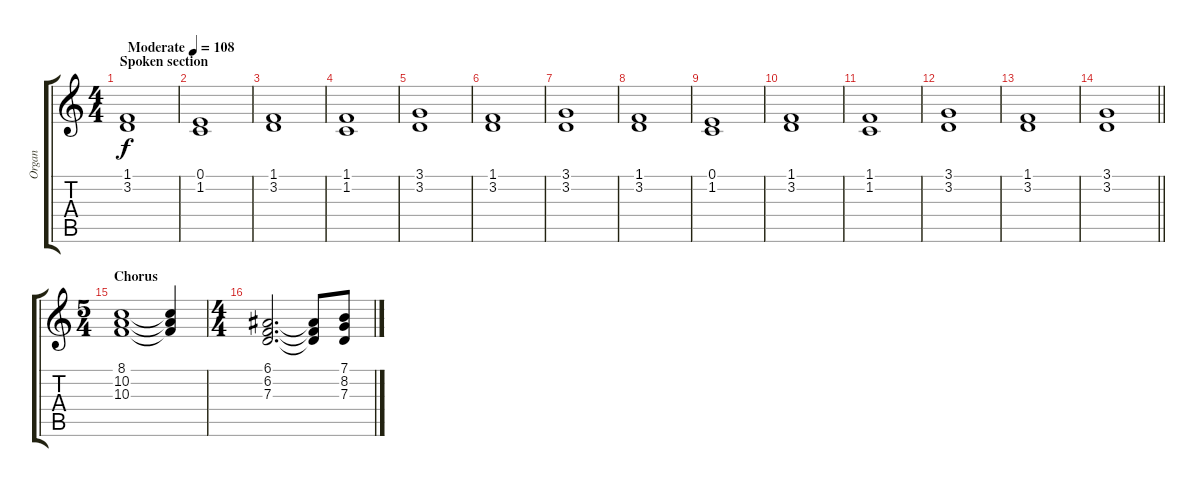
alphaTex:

\track ("Organ" "Organ") {instrument drawbarorgan}
\staff {score tabs}
\tuning (E4 B3 G3 D3 A2 E2) {hide}
\ts (4 4)
\section ("" "Spoken section")
\tempo (108 "Moderate")
\clef g2
\ks c
(1.1 3.2).1{dy f instrument drawbarorgan} |
(0.1 1.2).1 |
(1.1 3.2).1 |
(1.1 1.2).1 |
(3.1 3.2).1 |
(1.1 3.2).1 |
(3.1 3.2).1 |
(1.1 3.2).1 |
(0.1 1.2).1 |
(1.1 3.2).1 |
(1.1 1.2).1 |
(3.1 3.2).1 |
(1.1 3.2).1 |
\barLineRight lightlight
(3.1 3.2).1 |
\ts (5 4)
\section ("" "Chorus")
(8.1 10.2 10.3).1 (8.1{t} 10.2{t} 10.3{t}).4 |
\ts (4 4)
(6.1 6.2 7.3).2{d} (6.1{t} 6.2{t} 7.3{t}).8 (7.1 8.2 7.3).8
